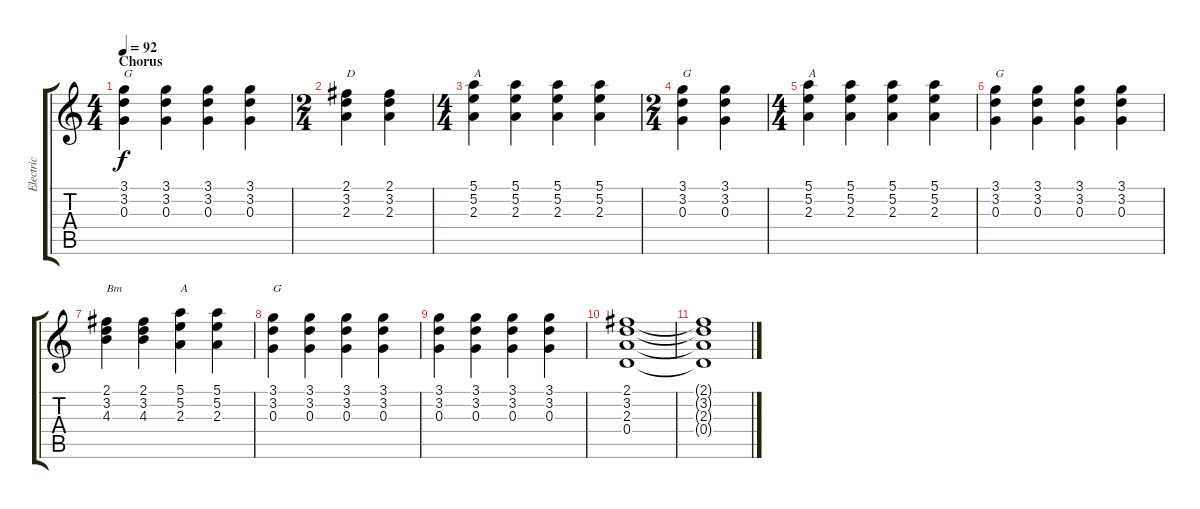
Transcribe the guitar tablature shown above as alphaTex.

\track ("Electric" "Electric") {instrument overdrivenguitar}
\staff {score tabs}
\tuning (E4 B3 G3 D3 A2 E2) {hide}
\ts (4 4)
\section ("" "Chorus")
\tempo 92
\clef g2
\ks c
(3.1 3.2 0.3).4{txt "G" dy f} (3.1 3.2 0.3).4 (3.1 3.2 0.3).4 (3.1 3.2 0.3).4 |
\ts (2 4)
(2.1 3.2 2.3).4{txt "D"} (2.1 3.2 2.3).4 |
\ts (4 4)
(5.1 5.2 2.3).4{txt "A"} (5.1 5.2 2.3).4 (5.1 5.2 2.3).4 (5.1 5.2 2.3).4 |
\ts (2 4)
(3.1 3.2 0.3).4{txt "G"} (3.1 3.2 0.3).4 |
\ts (4 4)
(5.1 5.2 2.3).4{txt "A"} (5.1 5.2 2.3).4 (5.1 5.2 2.3).4 (5.1 5.2 2.3).4 |
(3.1 3.2 0.3).4{txt "G"} (3.1 3.2 0.3).4 (3.1 3.2 0.3).4 (3.1 3.2 0.3).4 |
(2.1 3.2 4.3).4{txt "Bm"} (2.1 3.2 4.3).4 (5.1 5.2 2.3).4{txt "A"} (5.1 5.2 2.3).4 |
(3.1 3.2 0.3).4{txt "G"} (3.1 3.2 0.3).4 (3.1 3.2 0.3).4 (3.1 3.2 0.3).4 |
(3.1 3.2 0.3).4 (3.1 3.2 0.3).4 (3.1 3.2 0.3).4 (3.1 3.2 0.3).4 |
(2.1 3.2 2.3 0.4).1 |
(2.1{t} 3.2{t} 2.3{t} 0.4{t}).1
